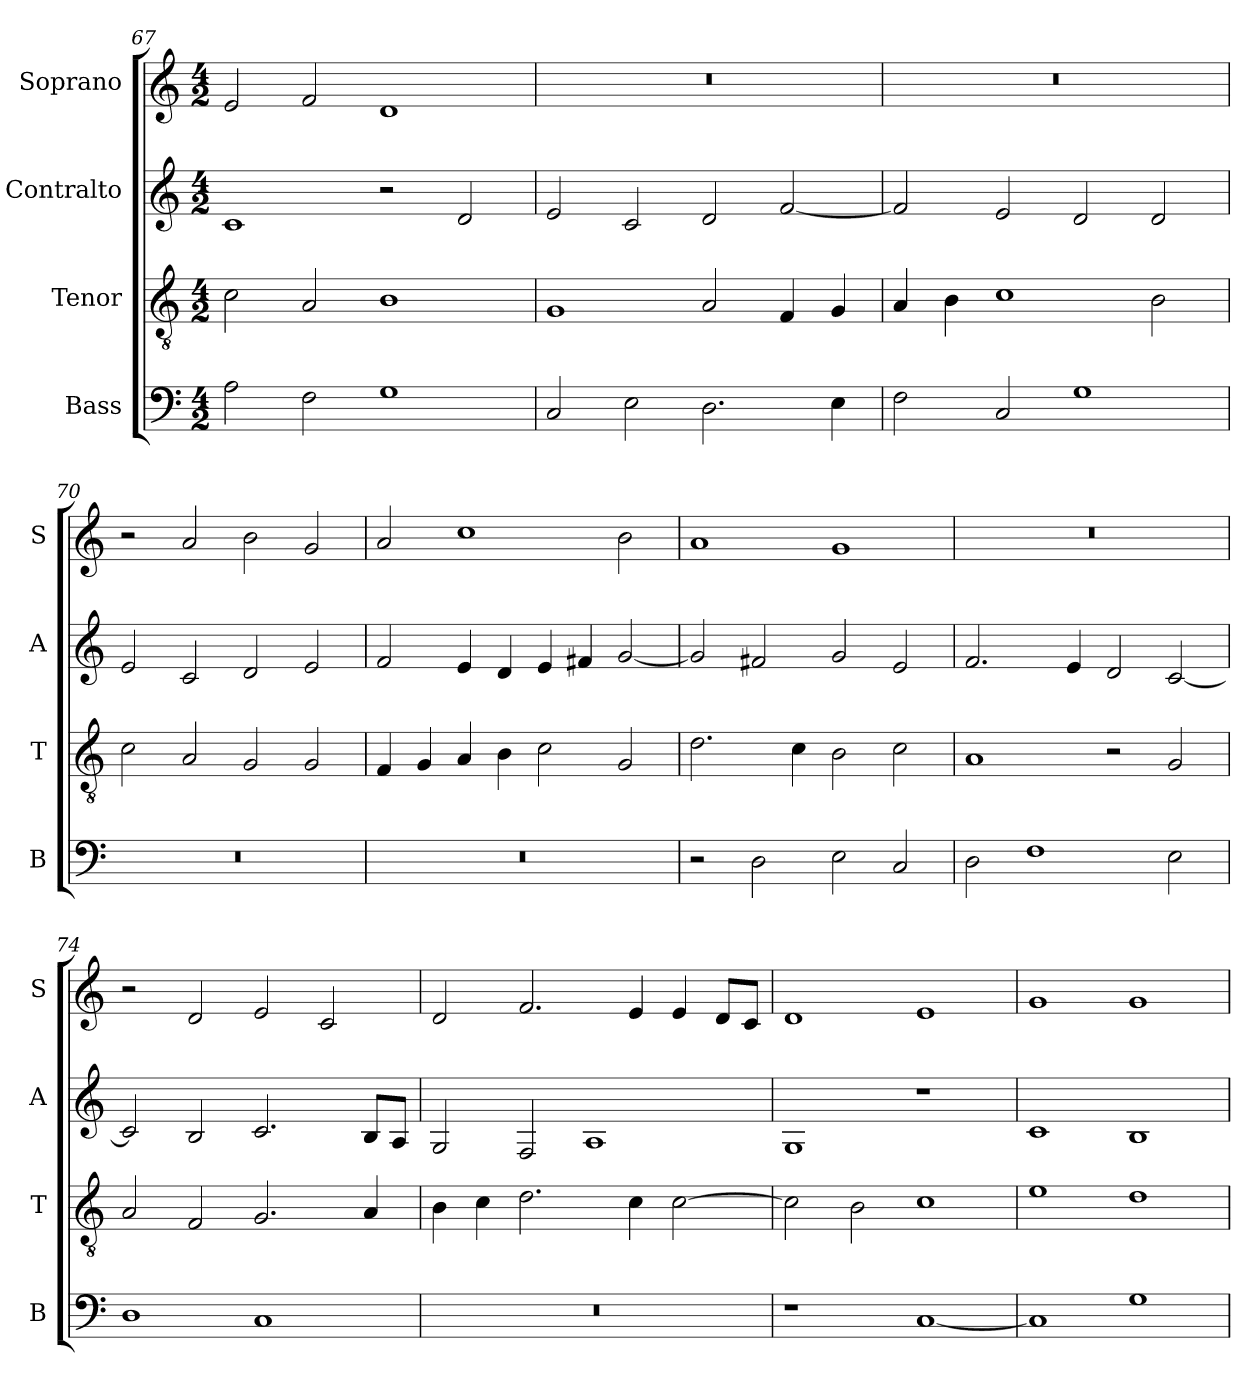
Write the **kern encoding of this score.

**kern	**kern	**kern	**kern
*part4	*part3	*part2	*part1
*staff4	*staff3	*staff2	*staff1
*I"Bass	*I"Tenor	*I"Contralto	*I"Soprano
*I'B	*I'T	*I'A	*I'S
*clefF4	*clefGv2	*clefG2	*clefG2
*k[]	*k[]	*k[]	*k[]
*C:ion	*C:ion	*C:ion	*C:ion
*M4/2	*M4/2	*M4/2	*M4/2
=67	=67	=67	=67
2A	2c	1c	2e
2F	2A	.	2f
1G	1B	2r	1d
.	.	2d	.
=68	=68	=68	=68
2C	1G	2e	0r
2E	.	2c	.
2.D	2A	2d	.
.	4F	[2f	.
4E	4G	.	.
=69	=69	=69	=69
2F	4A	2f]	0r
.	4B	.	.
2C	1c	2e	.
1G	.	2d	.
.	2B	2d	.
=70	=70	=70	=70
0r	2c	2e	2r
.	2A	2c	2a
.	2G	2d	2b
.	2G	2e	2g
=71	=71	=71	=71
0r	4F	2f	2a
.	4G	.	.
.	4A	4e	1cc
.	4B	4d	.
.	2c	4e	.
.	.	4f#X	.
.	2G	[2g	2b
=72	=72	=72	=72
2r	2.d	2g]	1a
2D	.	2f#X	.
.	4c	.	.
2E	2B	2g	1g
2C	2c	2e	.
=73	=73	=73	=73
2D	1A	2.f	0r
1F	.	.	.
.	.	4e	.
.	2r	2d	.
2E	2G	[2c	.
=74	=74	=74	=74
1D	2A	2c]	2r
.	2F	2B	2d
1C	2.G	2.c	2e
.	.	.	2c
.	4A	8B/L	.
.	.	8A/J	.
=75	=75	=75	=75
0r	4B	2G	2d
.	4c	.	.
.	2.d	2F	2.f
.	.	1A	.
.	4c	.	4e
.	[2c	.	4e
.	.	.	8d/L
.	.	.	8c/J
=76	=76	=76	=76
1r	2c]	1G	1d
.	2B	.	.
[1C	1c	1r	1e
=77	=77	=77	=77
1C]	1e	1c	1g
1G	1d	1B	1g
=	=	=	=
*-	*-	*-	*-
